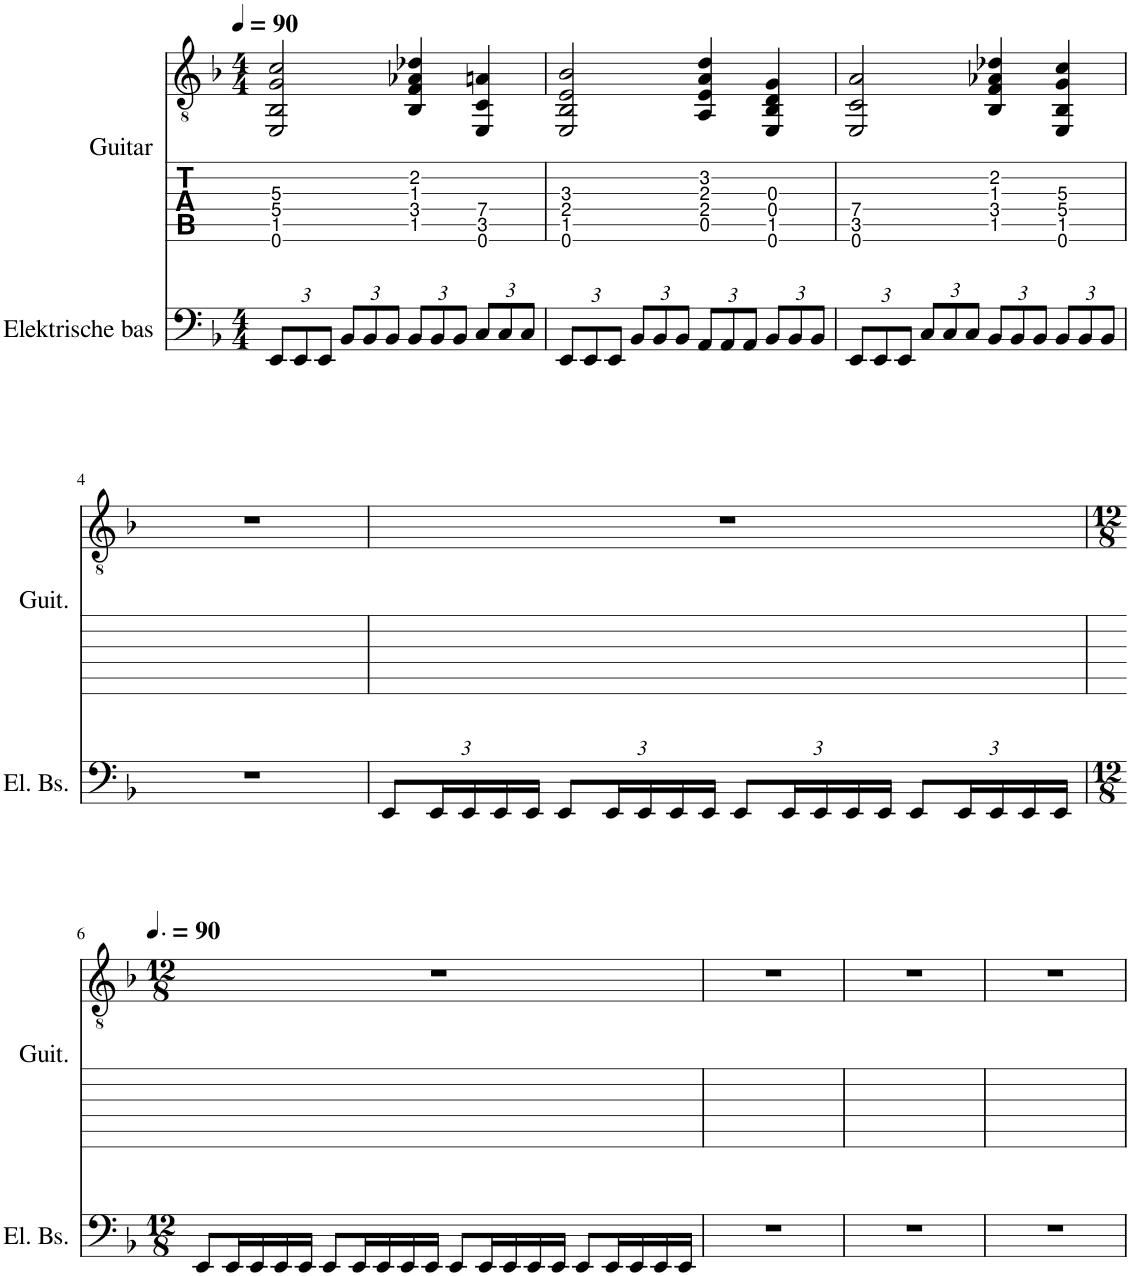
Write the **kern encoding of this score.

**kern	**kern	**kern
*part2	*part1	*part1
*staff3	*staff2	*staff1
*I"Elektrische bas	*I"Guitar	*
*I'El. Bs.	*I'Guit.	*
*	*stria6	*
*clefF4	*	*clefGv2
*Trd7c12	*	*
*k[b-]	*k[b-]	*k[b-]
*M4/4	*M4/4	*M4/4
*MM90	*MM90	*MM90
*Xbrackettup	*	*
=1	=1	=1
12EE/L	2EE 2BB- 2G 2c	2EE/ 2BB-/ 2G/ 2c/
12EE/	.	.
12EE/J	.	.
12BB-/L	.	.
12BB-/	.	.
12BB-/J	.	.
12BB-/L	4BB- 4F 4A-X 4d-X	4BB-/ 4F/ 4A-X/ 4d-X/
12BB-/	.	.
12BB-/J	.	.
12C/L	4EE 4C 4A	4EE/ 4C/ 4An/
12C/	.	.
12C/J	.	.
=2	=2	=2
12EE/L	2EE 2BB- 2E 2B-	2EE/ 2BB-/ 2E/ 2B-/
12EE/	.	.
12EE/J	.	.
12BB-/L	.	.
12BB-/	.	.
12BB-/J	.	.
12AA/L	4AA 4E 4A 4d	4AA/ 4E/ 4A/ 4d/
12AA/	.	.
12AA/J	.	.
12BB-/L	4EE 4BB- 4D 4G	4EE/ 4BB-/ 4D/ 4G/
12BB-/	.	.
12BB-/J	.	.
=3	=3	=3
12EE/L	2EE 2C 2An	2EE/ 2C/ 2A/
12EE/	.	.
12EE/J	.	.
12C/L	.	.
12C/	.	.
12C/J	.	.
12BB-/L	4BB- 4F 4A-X 4d-X	4BB-/ 4F/ 4A-X/ 4d-X/
12BB-/	.	.
12BB-/J	.	.
12BB-/L	4EE 4BB- 4G 4c	4EE/ 4BB-/ 4G/ 4c/
12BB-/	.	.
12BB-/J	.	.
!!LO:LB:g=z
=4	=4	=4
1r	1r	1r
=5	=5	=5
12EE/L	1r	1r
24EE/L	.	.
24EE/	.	.
24EE/	.	.
24EE/JJ	.	.
12EE/L	.	.
24EE/L	.	.
24EE/	.	.
24EE/	.	.
24EE/JJ	.	.
12EE/L	.	.
24EE/L	.	.
24EE/	.	.
24EE/	.	.
24EE/JJ	.	.
12EE/L	.	.
24EE/L	.	.
24EE/	.	.
24EE/	.	.
24EE/JJ	.	.
!!LO:LB:g=z
=6	=6	=6
*M12/8	*M12/8	*M12/8
*	*	*MM135
8EE/L	1.r	1.r
16EE/L	.	.
16EE/	.	.
16EE/	.	.
16EE/JJ	.	.
8EE/L	.	.
16EE/L	.	.
16EE/	.	.
16EE/	.	.
16EE/JJ	.	.
8EE/L	.	.
16EE/L	.	.
16EE/	.	.
16EE/	.	.
16EE/JJ	.	.
8EE/L	.	.
16EE/L	.	.
16EE/	.	.
16EE/	.	.
16EE/JJ	.	.
=7	=7	=7
1.r	1.r	1.r
=8	=8	=8
1.r	1.r	1.r
=9	=9	=9
1.r	1.r	1.r
=	=	=
*-	*-	*-
